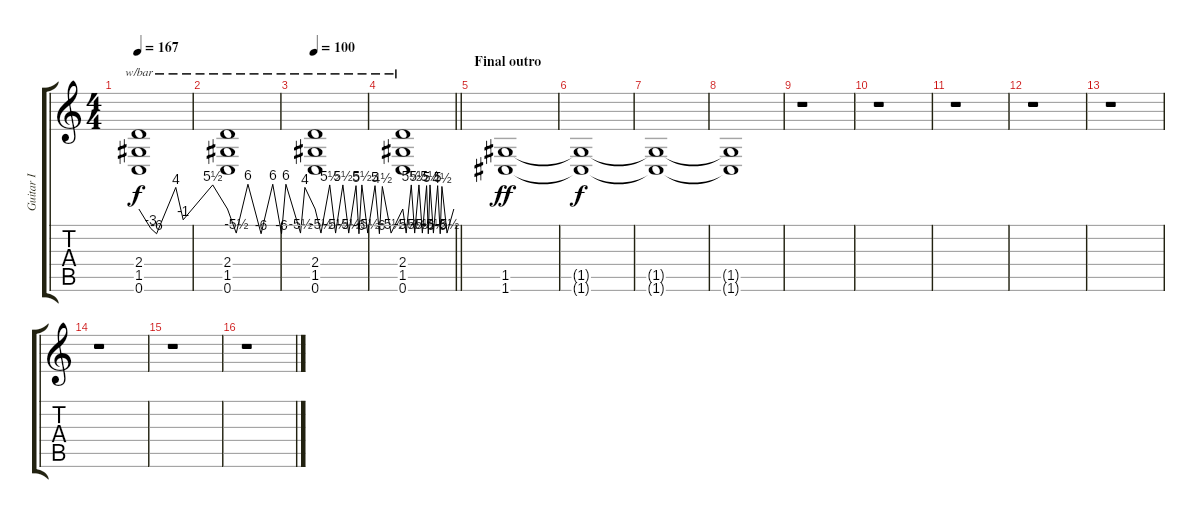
\track ("Guitar I" "Guitar I") {instrument distortionguitar}
\staff {score tabs}
\tuning (D4 A3 F3 C3 G2 C2) {hide}
\ts (4 4)
\tempo 167
\clef g2
\ks c
(2.4 1.5 0.6).1{tbe (custom default 0 0 8 -12 12 -24 25 16 30 -4 50 22 60 0) dy f} |
(2.4 1.5 0.6).1{tbe (custom default 0 0 6 -22 14 24 23 -24 31 24 37 -24 40 24 50 -22 53 16 60 0)} |
\tempo 100
(2.4 1.5 0.6).1{tbe (custom default 0 0 4 -22 10 22 14 -22 19 22 23 -22 28 20 30 -24 32 22 36 -22 41 20 44 -24 46 18 52 -22 60 0)} |
\barLineRight lightlight
(2.4 1.5 0.6).1{tbe (custom default 0 0 4 -22 10 22 14 -22 19 22 23 -22 28 20 30 -24 32 22 36 -22 41 20 44 -24 46 18 52 -22 60 0)} |
\section ("" "Final outro")
(1.5 1.6).1{dy ff volume 2} |
(1.5{t} 1.6{t}).1{dy f} |
(1.5{t} 1.6{t}).1 |
(1.5{t} 1.6{t}).1 |
r.1 |
r.1 |
r.1 |
r.1 |
r.1 |
r.1 |
r.1 |
r.1
